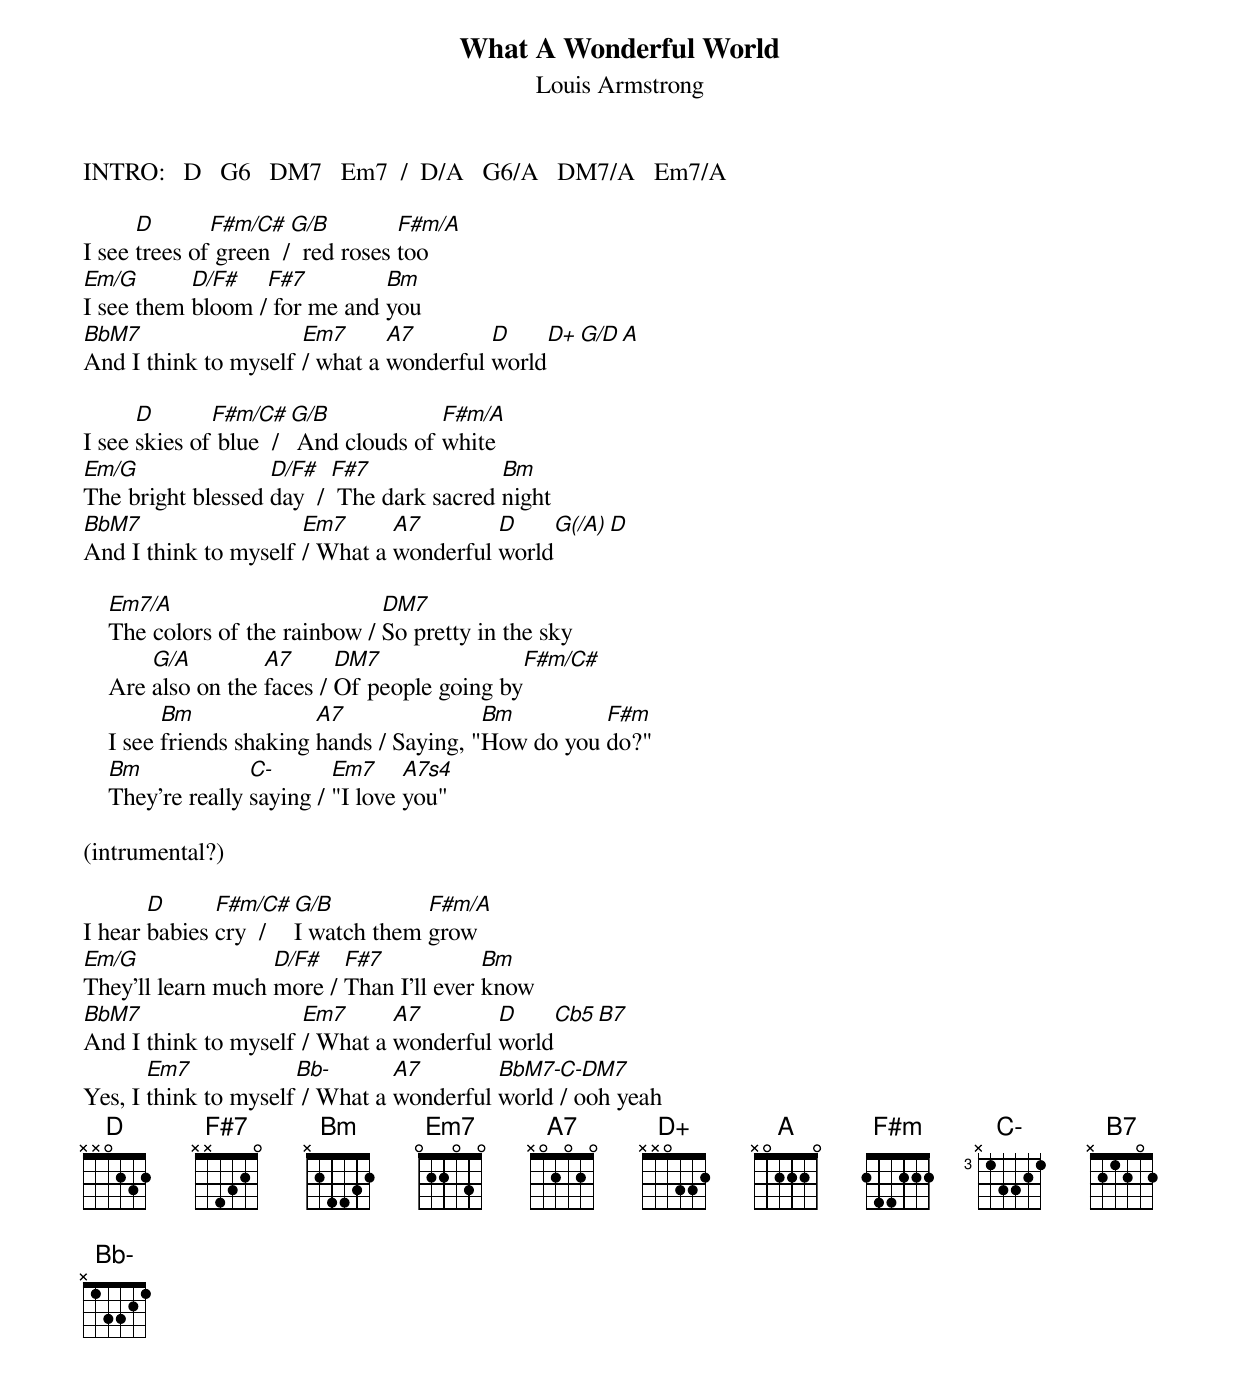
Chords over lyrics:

What A Wonderful World
Louis Armstrong

INTRO:   D   G6   DM7   Em7  /  D/A   G6/A   DM7/A   Em7/A

      D       F#m/C#   G/B         F#m/A
I see trees of green  /  red roses too
Em/G       D/F#   F#7         Bm
I see them bloom / for me and you
BbM7                  Em7      A7        D    D+   G/D  A
And I think to myself / what a wonderful world

      D       F#m/C#   G/B            F#m/A
I see skies of blue  /  And clouds of white
Em/G               D/F#   F#7              Bm
The bright blessed day  /  The dark sacred night
BbM7                  Em7      A7        D     G(/A)  D
And I think to myself / What a wonderful world

    Em7/A                       DM7
    The colors of the rainbow / So pretty in the sky
        G/A         A7      DM7               F#m/C#
    Are also on the faces / Of people going by
          Bm              A7               Bm         F#m
    I see friends shaking hands / Saying, "How do you do?"
    Bm             C-       Em7     A7s4
    They're really saying / "I love you"

(intrumental?)

       D      F#m/C#  G/B          F#m/A
I hear babies cry  /  I watch them grow
Em/G               D/F#   F#7            Bm
They'll learn much more / Than I'll ever know
BbM7                  Em7      A7        D    Cb5   B7
And I think to myself / What a wonderful world
       Em7            Bb-       A7        BbM7-C-DM7
Yes, I think to myself / What a wonderful world / ooh yeah
